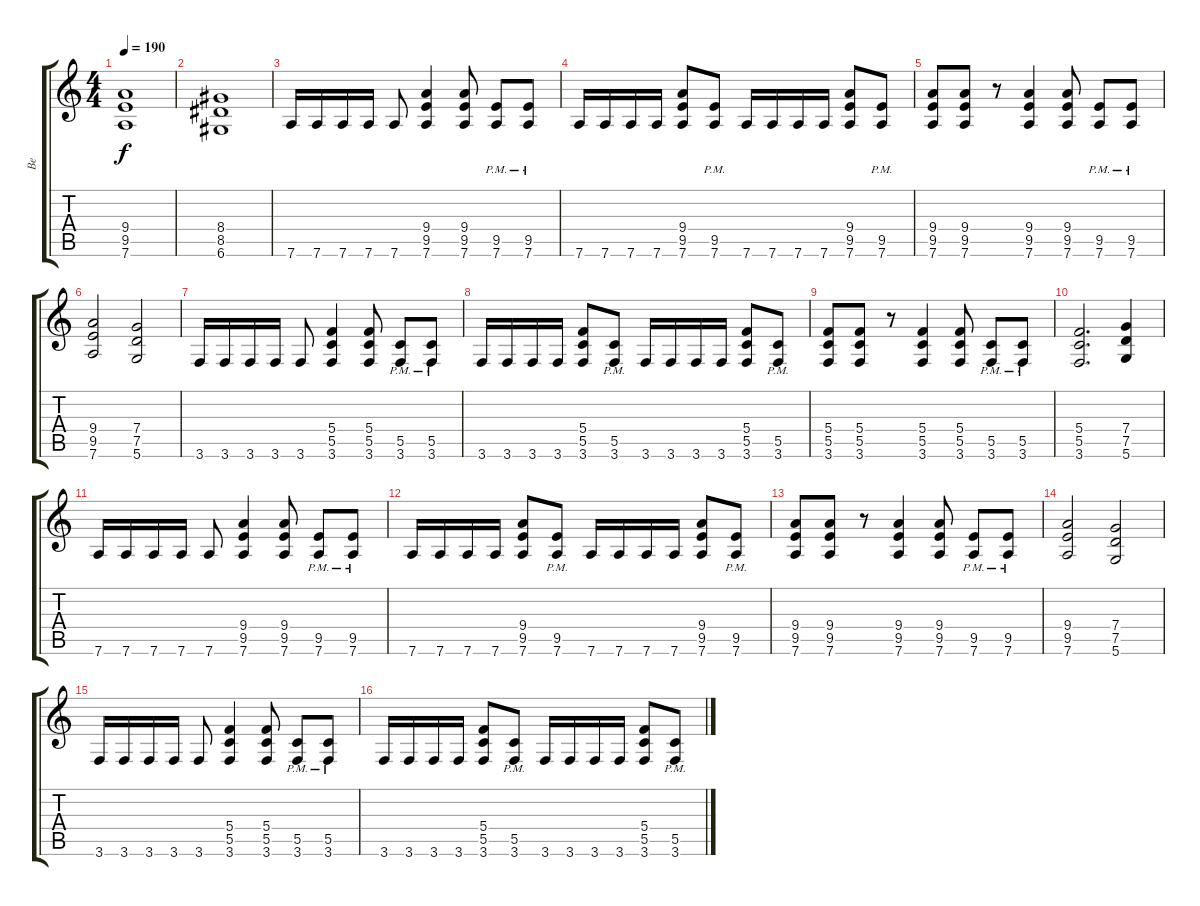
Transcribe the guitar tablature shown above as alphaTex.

\track ("Be" "Be") {instrument overdrivenguitar}
\staff {score tabs}
\tuning (D4 A3 F3 C3 G2 D2) {hide}
\ts (4 4)
\tempo 190
\clef g2
\ks c
(9.4 9.5 7.6).1{dy f} |
(8.4 8.5 6.6).1 |
7.6.16 7.6.16 7.6.16 7.6.16 7.6.8 (9.4 9.5 7.6).4 (9.4 9.5 7.6).8 (9.5{pm} 7.6).8 (9.5{pm} 7.6).8 |
7.6.16 7.6.16 7.6.16 7.6.16 (9.4 9.5 7.6).8 (9.5{pm} 7.6).8 7.6.16 7.6.16 7.6.16 7.6.16 (9.4 9.5 7.6).8 (9.5{pm} 7.6).8 |
(9.4 9.5 7.6).8 (9.4 9.5 7.6).8 r.8 (9.4 9.5 7.6).4 (9.4 9.5 7.6).8 (9.5{pm} 7.6).8 (9.5{pm} 7.6).8 |
(9.4 9.5 7.6).2 (7.4 7.5 5.6).2 |
3.6.16 3.6.16 3.6.16 3.6.16 3.6.8 (5.4 5.5 3.6).4 (5.4 5.5 3.6).8 (5.5{pm} 3.6).8 (5.5{pm} 3.6).8 |
3.6.16 3.6.16 3.6.16 3.6.16 (5.4 5.5 3.6).8 (5.5{pm} 3.6).8 3.6.16 3.6.16 3.6.16 3.6.16 (5.4 5.5 3.6).8 (5.5{pm} 3.6).8 |
(5.4 5.5 3.6).8 (5.4 5.5 3.6).8 r.8 (5.4 5.5 3.6).4 (5.4 5.5 3.6).8 (5.5{pm} 3.6).8 (5.5{pm} 3.6).8 |
(5.4 5.5 3.6).2{d} (7.4 7.5 5.6).4 |
7.6.16 7.6.16 7.6.16 7.6.16 7.6.8 (9.4 9.5 7.6).4 (9.4 9.5 7.6).8 (9.5{pm} 7.6).8 (9.5{pm} 7.6).8 |
7.6.16 7.6.16 7.6.16 7.6.16 (9.4 9.5 7.6).8 (9.5{pm} 7.6).8 7.6.16 7.6.16 7.6.16 7.6.16 (9.4 9.5 7.6).8 (9.5{pm} 7.6).8 |
(9.4 9.5 7.6).8 (9.4 9.5 7.6).8 r.8 (9.4 9.5 7.6).4 (9.4 9.5 7.6).8 (9.5{pm} 7.6).8 (9.5{pm} 7.6).8 |
(9.4 9.5 7.6).2 (7.4 7.5 5.6).2 |
3.6.16 3.6.16 3.6.16 3.6.16 3.6.8 (5.4 5.5 3.6).4 (5.4 5.5 3.6).8 (5.5{pm} 3.6).8 (5.5{pm} 3.6).8 |
3.6.16 3.6.16 3.6.16 3.6.16 (5.4 5.5 3.6).8 (5.5{pm} 3.6).8 3.6.16 3.6.16 3.6.16 3.6.16 (5.4 5.5 3.6).8 (5.5{pm} 3.6).8
